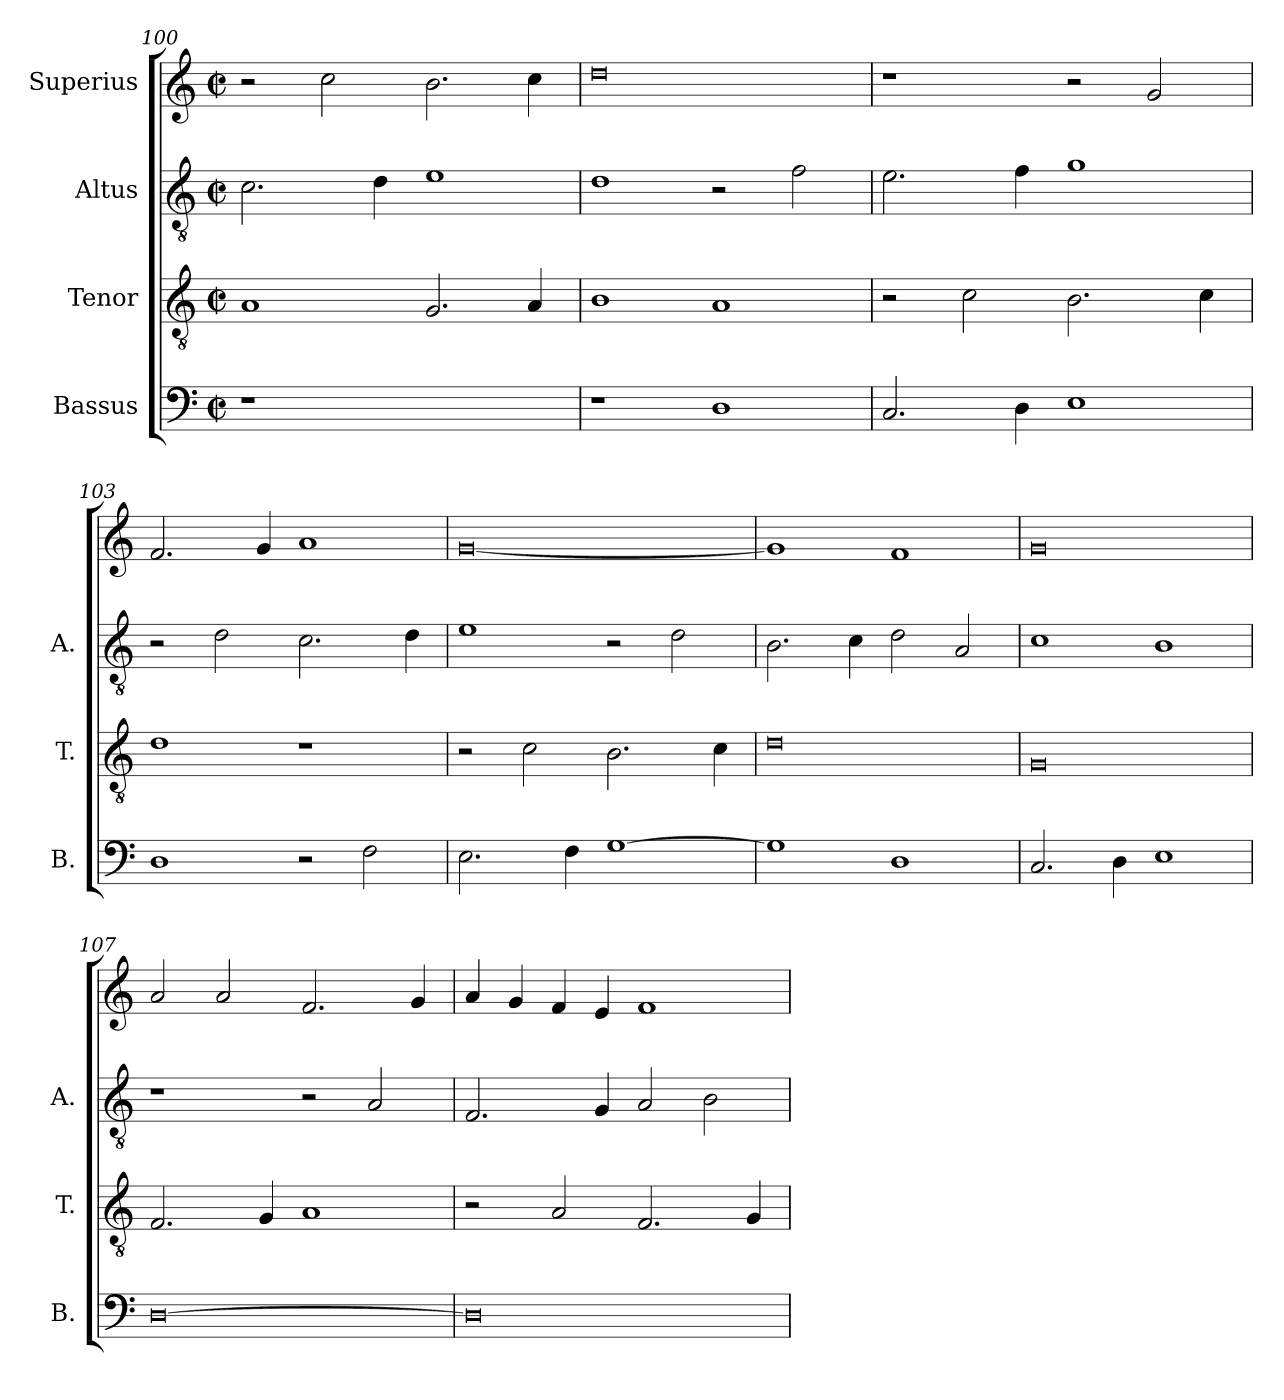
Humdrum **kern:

**kern	**kern	**kern	**kern
*part4	*part3	*part2	*part1
*staff4	*staff3	*staff2	*staff1
*I"Bassus	*I"Tenor	*I"Altus	*I"Superius
*I'B.	*I'T.	*I'A.	*
*clefF4	*clefGv2	*clefGv2	*clefG2
*	*ITrd7c12	*ITrd7c12	*
*k[]	*k[]	*k[]	*k[]
*C:	*C:	*C:	*C:
*M2/2	*M2/2	*M2/2	*M2/2
*met(c|)	*met(c|)	*met(c|)	*met(c|)
=100	=100	=100	=100
!LO:N:vis=1	!	!	!
1r	1AAi	2.Ci\	2r
.	.	.	2cci\
.	.	4Di\	.
1ryy	2.GGi/	1Ei	2.bi\
.	4AAi/	.	4cci\
=101	=101	=101	=101
1r	1BBi	1Di	0ddi
1Di	1AAi	2r	.
.	.	2Fi\	.
=102	=102	=102	=102
2.Ci/	2r	2.Ei\	1r
.	2Ci\	.	.
4Di\	.	4Fi\	.
1Ei	2.BBi\	1Gi	2r
.	.	.	2gi/
.	4Ci\	.	.
!!LO:PB:g=z
=103	=103	=103	=103
1Di	1Di	2r	2.fi/
.	.	2Di\	.
.	.	.	4gi/
2r	1r	2.Ci\	1ai
2Fi\	.	.	.
.	.	4Di\	.
=104	=104	=104	=104
2.Ei\	2r	1Ei	[<0gi
.	2Ci\	.	.
4Fi\	.	.	.
[>1Gi	2.BBi\	2r	.
.	.	2Di\	.
.	4Ci\	.	.
=105	=105	=105	=105
1Gi]	0Di	2.BBi\	1gi]
.	.	4Ci\	.
1Di	.	2Di\	1fi
.	.	2AAi/	.
=106	=106	=106	=106
2.Ci/	0GGi	1Ci	0gi
4Di\	.	.	.
1Ei	.	1BBi	.
=107	=107	=107	=107
[>0Di	2.FFi/	1r	2ai/
.	.	.	2ai/
.	4GGi/	.	.
.	1AAi	2r	2.fi/
.	.	2AAi/	.
.	.	.	4gi/
!!LO:LB:g=z
=108	=108	=108	=108
0Di]	2r	2.FFi/	4ai/
.	.	.	4gi/
.	2AAi/	.	4fi/
.	.	4GGi/	4ei/
.	2.FFi/	2AAi/	1fi
.	.	2BBi\	.
.	4GGi/	.	.
=	=	=	=
*-	*-	*-	*-
